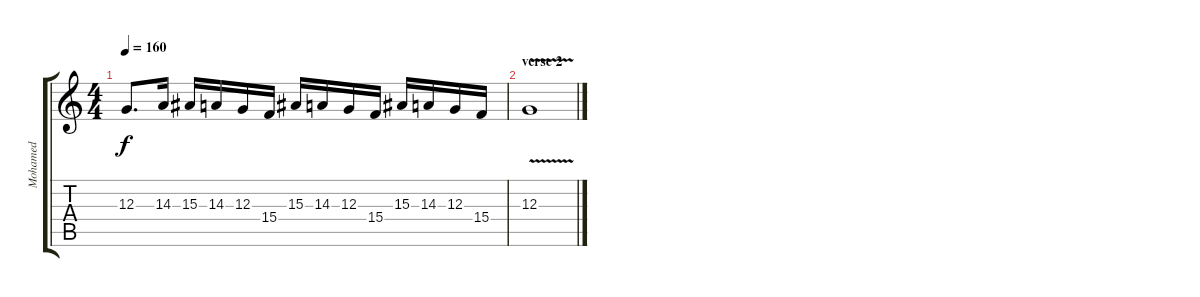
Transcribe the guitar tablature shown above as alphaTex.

\track ("Mohamed" "Mohamed") {instrument violin}
\staff {score tabs}
\tuning (E4 B3 G3 D3 A2 E2) {hide}
\ts (4 4)
\tempo 160
\clef g2
\ks c
12.3.8{d dy f} 14.3.16 15.3.16 14.3.16 12.3.16 15.4.16 15.3.16 14.3.16 12.3.16 15.4.16 15.3.16 14.3.16 12.3.16 15.4.16 |
\section ("" "verse 2")
12.3{v}.1
